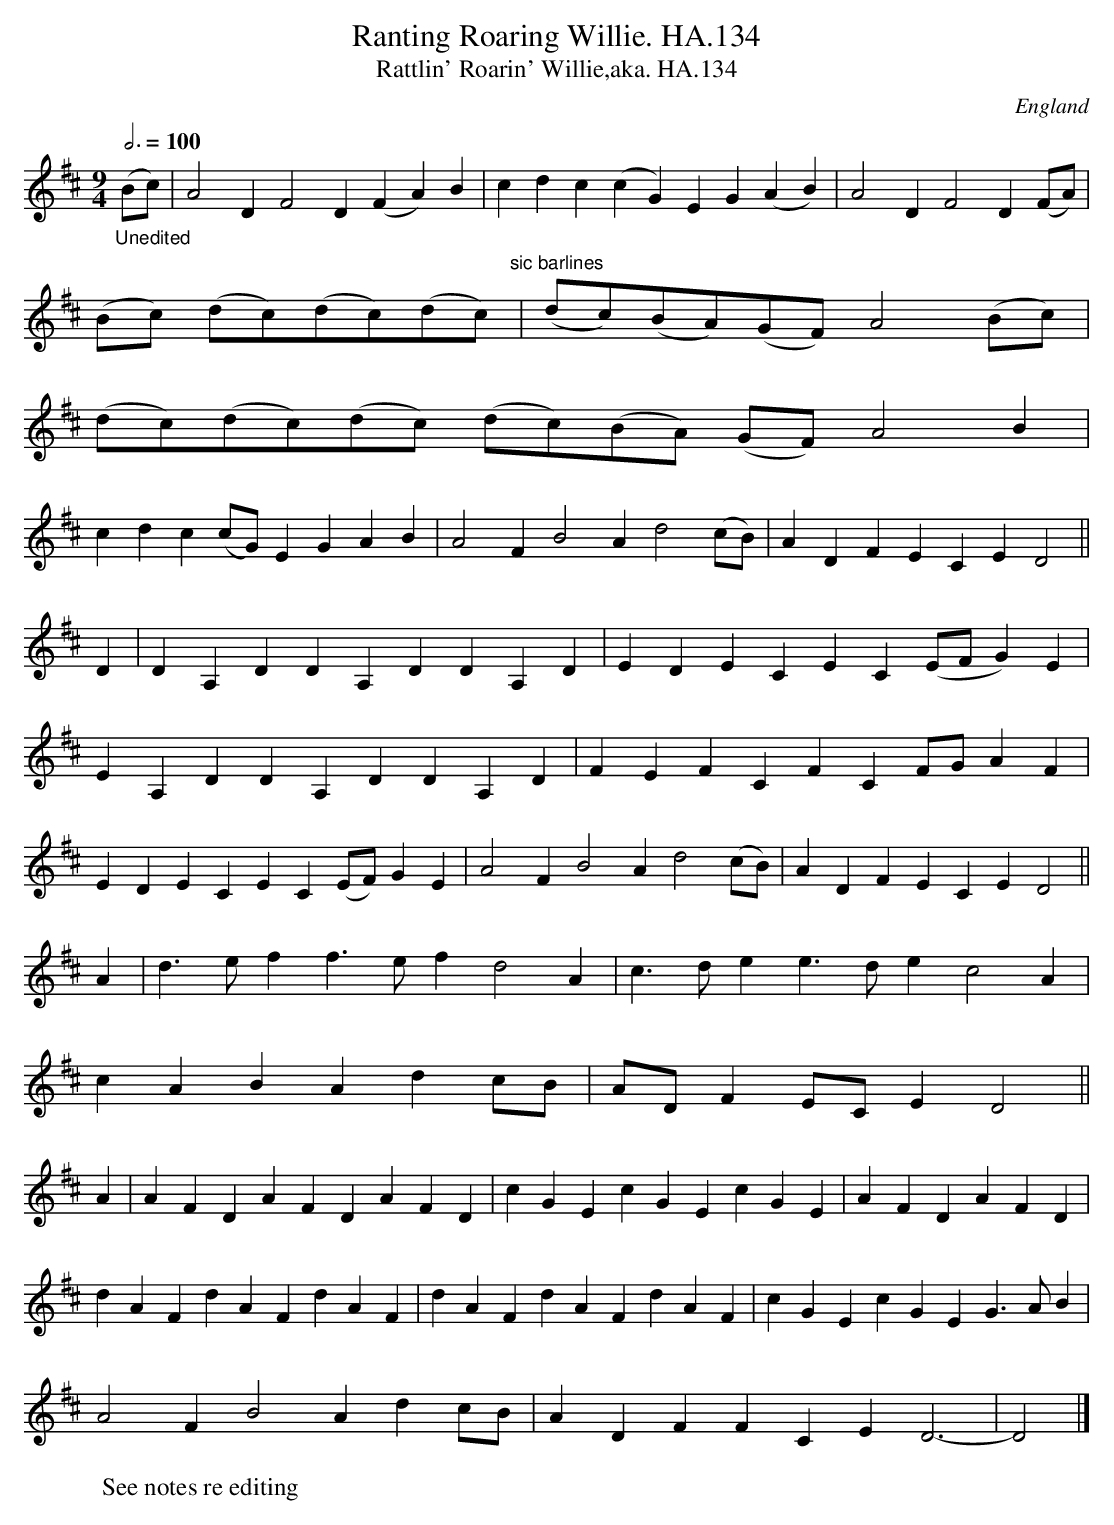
X:1
T:Ranting Roaring Willie. HA.134
T:Rattlin' Roarin' Willie,aka. HA.134
L:1/4
M:9/4
O:England
Q:3/4=100
K:D
"_Unedited"(B/c/)|A2D F2D (FA)B|\
cdc (cG)EG(AB)|A2D F2D (F/A/) |!
(B/c/) (d/c/)(d/c/)(d/c/)"^sic barlines"|(d/c/)(B/A/)(G/F/) A2(B/c/)|!
(d/c/)(d/c/)(d/c/) (d/c/)(B/A/) (G/F/) A2B|!
cdc (c/G/)E GAB|A2F B2A d2(c/B/)| ADF ECE D2||!
D|DA,D DA,D DA,D|EDE CEC (E/F/G)E|!
EA,D DA,D DA,D|FEF CFC F/G/AF|!
EDE CEC (E/F/)GE|A2F B2A d2(c/B/)| ADF ECE D2||!
A|d>ef f>ef d2A|c>de e>de c2A|!
cAB Adc/B/|A/D/F E/C/ED2||!
A|AFD AFD AFD|cGE cGE cGE|AFD AFD|!
dAF dAF dAF|dAF dAF dAF|cGE cGE G>AB|!
A2F B2A dc/B/| ADF FCE D3-|D2|]
W:See notes re editing
